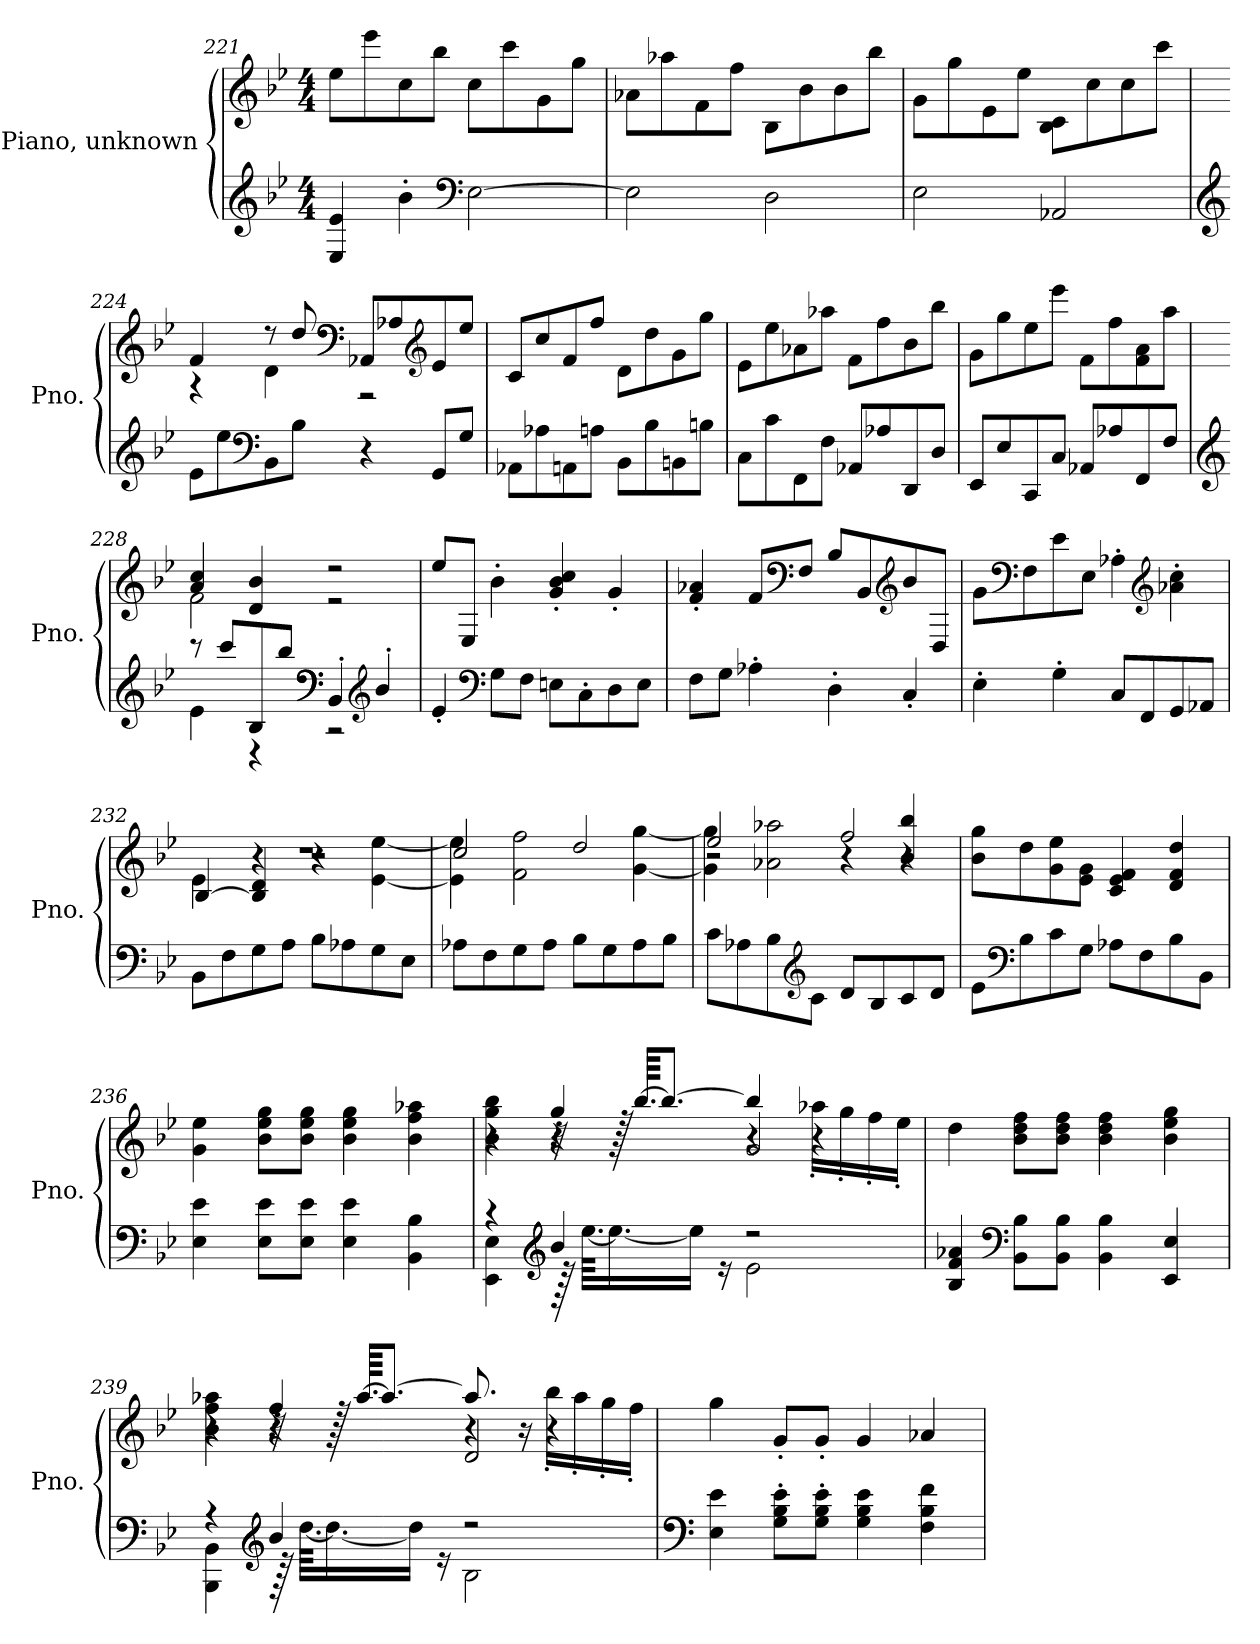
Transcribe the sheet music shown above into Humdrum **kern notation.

**kern	**kern
*part1	*part1
*staff2	*staff1
*I"Piano, unknown	*
*I'Pno.	*
*clefG2	*clefG2
*k[b-e-]	*k[b-e-]
*M4/4	*M4/4
=221	=221
4E-/ 4e-/	8ee-\L
.	8eee-\
4b-'\	8cc\
.	8bb-\J
*clefF4	*
[2E-\	8cc\L
.	8ccc\
.	8g\
.	8gg\J
=222	=222
2E-\]	8a-X\L
.	8aa-X\
.	8f\
.	8ff\J
2D\	8B-\L
.	8b-\
.	8b-\
.	8bb-\J
!!LO:LB:g=z
=223	=223
2E-\	8g\L
.	8gg\
.	8e-\
.	8ee-\J
2AA-X/	8B-\ 8c\L
.	8cc\
.	8cc\
.	8ccc\J
=224	=224
*clefG2	*
*	*^
8e-\L	4f/	4r
8ee-\	.	.
*clefF4	*	*
8BB-\	8r	4d\
8B-\J	8dd/	.
*	*clefF4	*
4r	8AA-X/L	2r
.	8A-X/	.
*	*clefG2	*
8GG/L	8e-/	.
8G/J	8ee-/J	.
*	*v	*v
=225	=225
8AA-X\L	8c/L
8A-X\	8cc/
8AAn\	8f/
8An\J	8ff/J
8BB-\L	8d\L
8B-\	8dd\
8BBn\	8g\
8Bn\J	8gg\J
!!LO:LB:g=z
=226	=226
8C\L	8e-\L
8c\	8ee-\
8FF\	8a-X\
8F\J	8aa-X\J
8AA-X/L	8f\L
8A-X/	8ff\
8DD/	8b-\
8D/J	8bb-\J
=227	=227
8EE-/L	8g\L
8E-/	8gg\
8CC/	8ee-\
8C/J	8eee-\J
8AA-X/L	8f\L
8A-X/	8ff\
8FF/	8f\ 8a\
8F/J	8aa\J
=228	=228
*clefG2	*
*^	*^
8r	4e-\	4a/ 4cc/	2f\
8ccc/L	.	.	.
8B-/	4r	4d/ 4b-/	.
8bb-/J	.	.	.
*clefF4	*	*	*
4BB-'/	2r	2r	2r
*clefG2	*	*	*
4b-'/	.	.	.
*v	*v	*	*
*	*v	*v
=229	=229
4e-'/	8ee-/L
.	8E-/J
*clefF4	*
8G\L	4b-'\
8F\J	.
8En\L	4g/' 4b-/' 4cc/'
8C'\	.
8D\	4g'/
8E\J	.
!!LO:LB:g=z
=230	=230
8F\L	4f/' 4a-X/'
8G\J	.
4A-X'\	8f/L
*	*clefF4
.	8F/J
4D'\	8B-/L
.	8BB-/
*	*clefG2
4C'/	8b-/
.	8D/J
=231	=231
4E-'\	8g\L
*	*clefF4
.	8F\
4G'\	8e-\
.	8E-\J
8C/L	4A-X'\
8FF/	.
*	*clefG2
8GG/	4a-X\' 4cc\'
8AA-X/J	.
=232	=232
*	*^
*	*	*^
8BB-\L	1r	4e-\	[4B-/
8F\	.	.	.
8G\	.	4r	4B-/] 4d/
8A\J	.	.	.
8B-\L	.	4r	2r
8A-X\	.	.	.
8G\	.	[4e-\ [4ee-\	.
8E-\J	.	.	.
*	*	*v	*v
=233	=233	=233
8A-X\L	2cc/	4e-\] 4ee-\]
8F\	.	.
8G\	.	2f\ 2ff\
8A-\J	.	.
8B-\L	2dd/	.
8G\	.	.
8A-\	.	[4g\ [4gg\
8B-\J	.	.
!!LO:LB:g=z
=234	=234	=234
*	*	*^
8c\L	2ee-/	4g\] 4gg\]	2r
8A-X\	.	.	.
8B-\	.	2a-X\ 2aa-X\	.
*clefG2	*	*	*
8c\J	.	.	.
8d/L	2ff/	.	4r
8B-/	.	.	.
8c/	.	4r	4b-/ 4bb-/
8d/J	.	.	.
*	*v	*v	*v
=235	=235
8e-\L	8b-\ 8gg\L
*clefF4	*
8B-\	8dd\
8c\	8g\ 8ee-\
8G\J	8e-\ 8g\J
8A-X\L	4c/ 4e-/ 4f/
8F\	.
8B-\	4d/ 4f/ 4dd/
8BB-\J	.
=236	=236
4E-\ 4e-\	4g\ 4ee-\
8E-\ 8e-\L	8b-\ 8ee-\ 8gg\L
8E-\ 8e-\J	8b-\ 8ee-\ 8gg\J
4E-\ 4e-\	4b-\ 4ee-\ 4gg\
4BB-\ 4B-\	4b-\ 4ff\ 4aa-X\
!!LO:PB:g=z
=237	=237
*^	*^
*	*	*	*^
4r	4EE-\ 4E-\	4r	4b-\ 4gg\ 4bb-\	4r
*clefG2	*	*	*	*
4b-/	128r	32r	4r	4gg/
.	[64.ee-\KKLL	.	.	.
.	16.ee-\_	128r	.	.
.	.	[64.bb-/KKKL	.	.
.	.	8.bb-/J_	.	.
.	16ee-\JJ]	.	.	.
.	16r	.	.	.
2r	2e-\	4bb-/]	4r	2g/
.	.	4r	16aa-X'\LL	.
.	.	.	16gg'\	.
.	.	.	16ff'\	.
.	.	.	16ee-'\JJ	.
*v	*v	*	*	*
*	*v	*v	*v
=238	=238
4B-/ 4f/ 4a-X/	4dd\
*clefF4	*
8BB-\ 8B-\L	8b-\ 8dd\ 8ff\L
8BB-\ 8B-\J	8b-\ 8dd\ 8ff\J
4BB-\ 4B-\	4b-\ 4dd\ 4ff\
4EE-/ 4E-/	4b-\ 4ee-\ 4gg\
=239	=239
*^	*^
*	*	*	*^
4r	4BBB-\ 4BB-\	4r	4b-\ 4ff\ 4aa-X\	4r
*clefG2	*	*	*	*
4b-/	128r	32r	4r	4ff/
.	[64.dd\KKLL	.	.	.
.	16.dd\_	128r	.	.
.	.	[64.aa-/KKKL	.	.
.	.	8.aa-/J_	.	.
.	16dd\JJ]	.	.	.
.	16r	.	.	.
2r	2B-\	8.aa-/]	4r	2d/
.	.	16r	.	.
.	.	4r	16bb-'\LL	.
.	.	.	16aa-'\	.
.	.	.	16gg'\	.
.	.	.	16ff'\JJ	.
*v	*v	*	*	*
*	*v	*v	*v
!!LO:LB:g=z
=240	=240
*clefF4	*
4E-\ 4e-\	4gg\
8G\' 8B-\' 8e-\'L	8g'/L
8G\' 8B-\' 8e-\'J	8g'/J
4G\ 4B-\ 4e-\	4g/
4F\ 4B-\ 4f\	4a-X/
=	=
*-	*-
